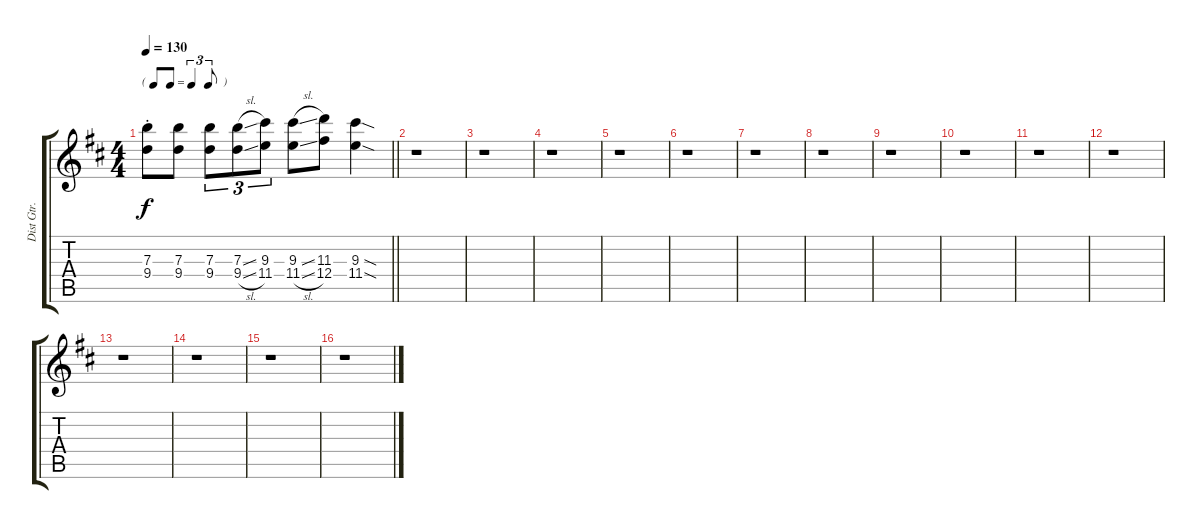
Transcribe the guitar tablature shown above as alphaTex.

\track ("Dist Gtr." "Dist Gtr.") {instrument distortionguitar}
\staff {score tabs}
\tuning (E4 B3 G3 D4 A3 E3) {hide}
\ts (4 4)
\tf triplet8th
\tempo 130
\clef g2
\barLineRight lightlight
\ks d
(7.3{st} 9.4{st}).8{dy f} (7.3 9.4).8 (7.3 9.4).8{tu (3 2)} (7.3{sl} 9.4{sl}).8{tu (3 2)} (9.3 11.4).8{tu (3 2)} (9.3{sl} 11.4{sl}).8 (11.3 12.4).8 (9.3{sod} 11.4{sod}).4 |
r.1 |
r.1 |
r.1 |
r.1 |
r.1 |
r.1 |
r.1 |
r.1 |
r.1 |
r.1 |
r.1 |
r.1 |
r.1 |
r.1 |
r.1
